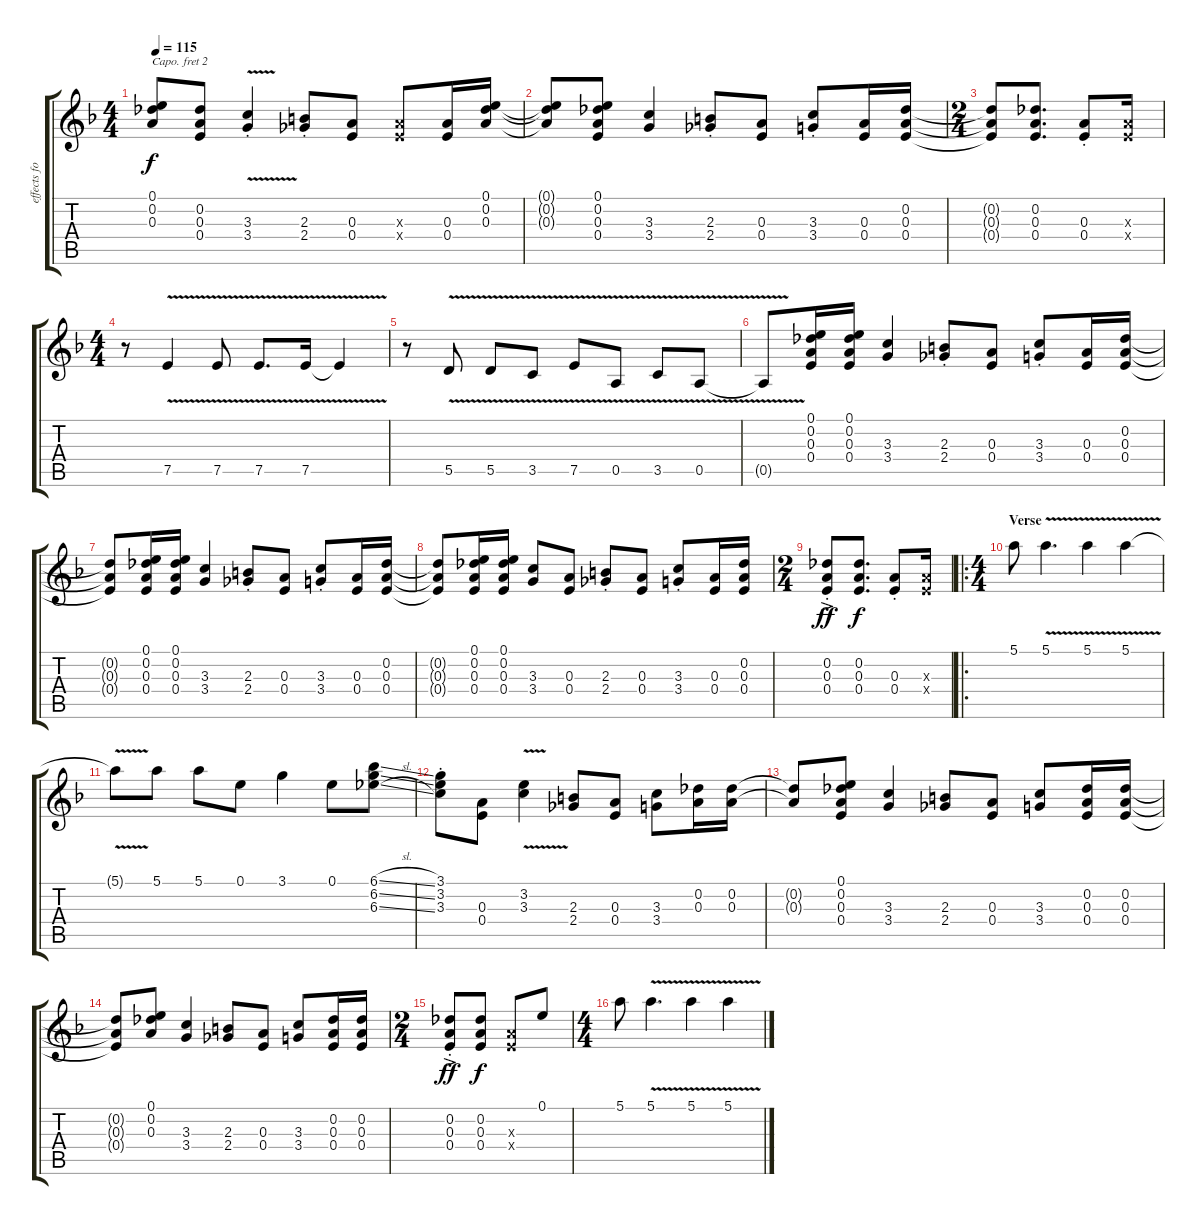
\track ("effects for Guitar 1" "effects fo") {instrument overdrivenguitar}
\staff {score tabs}
\capo 2
\tuning (D4 B3 G3 D3 G2 D2) {hide}
\ts (4 4)
\tempo 115
\clef g2
\ks f
(0.1{t} 0.2{t} 0.3{t}).8{dy f} (0.2 0.3 0.4).8 (3.3{v st} 3.4{v st}).4 (2.3{st} 2.4{st}).8 (0.3 0.4).8 (0.3{x} 0.4{x}).8 (0.3 0.4).16 (0.1 0.2 0.3).16 |
(0.1{t} 0.2{t} 0.3{t}).8 (0.1 0.2 0.3 0.4).8 (3.3 3.4).4 (2.3{st} 2.4{st}).8 (0.3 0.4).8 (3.3{st} 3.4{st}).8 (0.3 0.4).16 (0.2 0.3 0.4).16 |
\ts (2 4)
(0.2{t} 0.3{t} 0.4{t}).8 (0.2 0.3 0.4).8{d} (0.3{st} 0.4{st}).8 (0.3{x} 0.4{x}).16 |
\ts (4 4)
r.8 7.5{v}.4 7.5{v}.8 7.5{v}.8{d} 7.5{v}.16 7.5{v t}.4 |
r.8 5.5{v}.8 5.5{v}.8 3.5{v}.8 7.5{v}.8 0.5{v}.8 3.5{v}.8 0.5{v}.8 |
0.5{t}.8 (0.1 0.2 0.3 0.4).16 (0.1 0.2 0.3 0.4).16 (3.3 3.4).4 (2.3{st} 2.4{st}).8 (0.3 0.4).8 (3.3{st} 3.4{st}).8 (0.3 0.4).16 (0.2 0.3 0.4).16 |
(0.2{t} 0.3{t} 0.4{t}).8 (0.1 0.2 0.3 0.4).16 (0.1 0.2 0.3 0.4).16 (3.3 3.4).4 (2.3{st} 2.4{st}).8 (0.3 0.4).8 (3.3{st} 3.4{st}).8 (0.3 0.4).16 (0.2 0.3 0.4).16 |
(0.2{t} 0.3{t} 0.4{t}).8 (0.1 0.2 0.3 0.4).16 (0.1 0.2 0.3 0.4).16 (3.3 3.4).8 (0.3 0.4).8 (2.3{st} 2.4{st}).8 (0.3 0.4).8 (3.3{st} 3.4{st}).8 (0.3 0.4).16 (0.2 0.3 0.4).16 |
\ts (2 4)
(0.2{ac st} 0.3{ac st} 0.4{ac st}).8{dy ff} (0.2 0.3 0.4).8{d dy f} (0.3{st} 0.4{st}).8 (0.3{x} 0.4{x}).16 |
\ro
\ts (4 4)
\section ("" "Verse")
5.1.8 5.1{v}.4{d} 5.1{v}.4 5.1{v}.4 |
5.1{v t}.8 5.1.8 5.1.8 0.1.8 3.1.4 0.1.8 (6.1{sl} 6.2{sl} 6.3{sl}).8 |
(3.1{st} 3.2{st} 3.3{st}).8 (0.3 0.4).8 (3.2{v} 3.3{v}).4 (2.3 2.4).8 (0.3 0.4).8 (3.3 3.4).8 (0.2 0.3).16 (0.2 0.3).16 |
(0.2{t} 0.3{t}).8 (0.1 0.2 0.3 0.4).8 (3.3 3.4).4 (2.3 2.4).8 (0.3 0.4).8 (3.3 3.4).8 (0.2 0.3 0.4).16 (0.2 0.3 0.4).16 |
(0.2{t} 0.3{t} 0.4{t}).8 (0.1 0.2 0.3).8 (3.3 3.4).4 (2.3 2.4).8 (0.3 0.4).8 (3.3 3.4).8 (0.2 0.3 0.4).16 (0.2 0.3 0.4).16 |
\ts (2 4)
(0.2{ac st} 0.3{ac st} 0.4{ac st}).8{dy ff} (0.2 0.3 0.4).8{dy f} (0.3{x} 0.4{x}).8 0.1.8 |
\ts (4 4)
5.1.8 5.1{v}.4{d} 5.1{v}.4 5.1{v}.4
